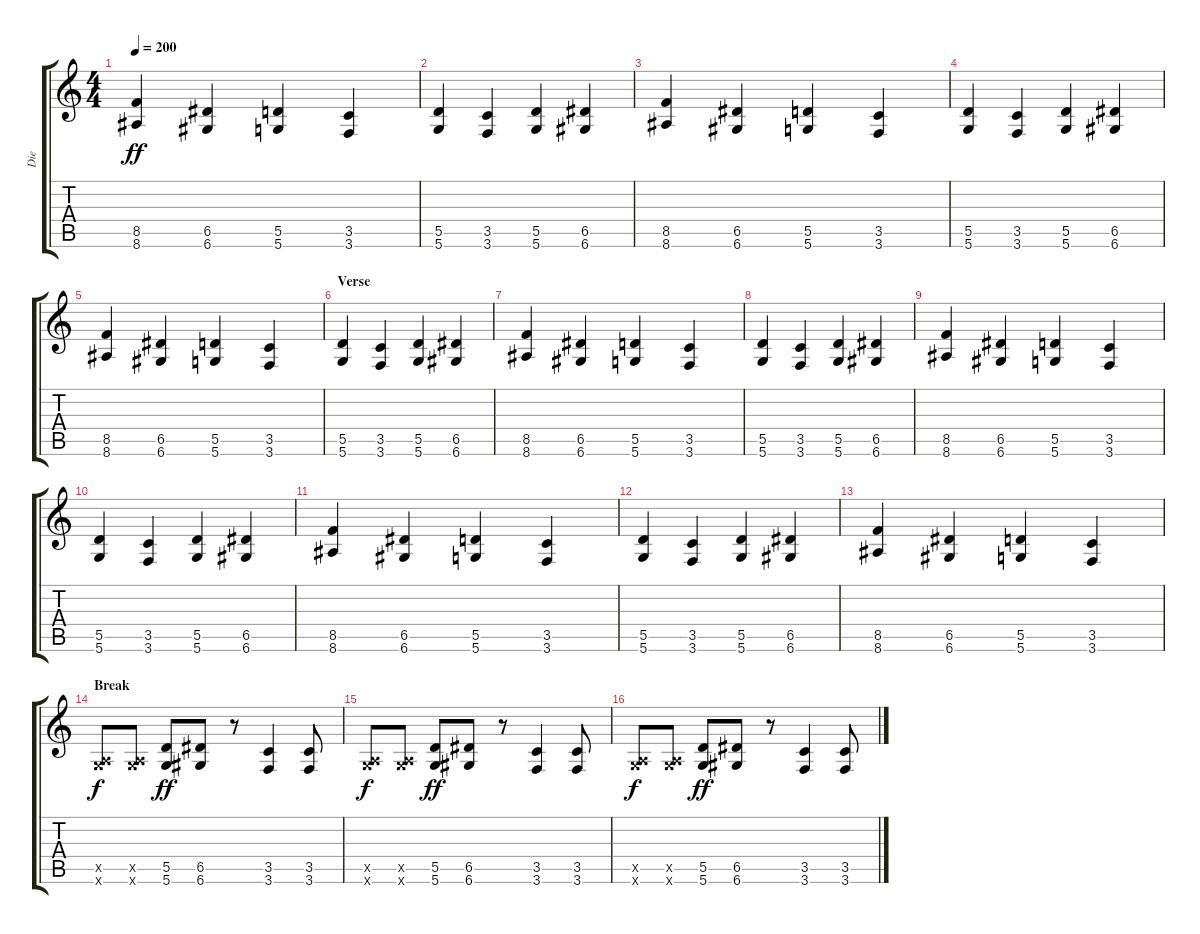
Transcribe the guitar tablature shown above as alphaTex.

\track ("Die" "Die") {instrument distortionguitar}
\staff {score tabs}
\tuning (E4 B3 G3 D3 A2 D2) {hide}
\ts (4 4)
\tempo 200
\clef g2
\ks c
(8.5 8.6).4{dy ff} (6.5 6.6).4 (5.5 5.6).4 (3.5 3.6).4 |
(5.5 5.6).4 (3.5 3.6).4 (5.5 5.6).4 (6.5 6.6).4 |
(8.5 8.6).4 (6.5 6.6).4 (5.5 5.6).4 (3.5 3.6).4 |
(5.5 5.6).4 (3.5 3.6).4 (5.5 5.6).4 (6.5 6.6).4 |
(8.5 8.6).4 (6.5 6.6).4 (5.5 5.6).4 (3.5 3.6).4 |
\section ("" "Verse")
(5.5 5.6).4 (3.5 3.6).4 (5.5 5.6).4 (6.5 6.6).4 |
(8.5 8.6).4 (6.5 6.6).4 (5.5 5.6).4 (3.5 3.6).4 |
(5.5 5.6).4 (3.5 3.6).4 (5.5 5.6).4 (6.5 6.6).4 |
(8.5 8.6).4 (6.5 6.6).4 (5.5 5.6).4 (3.5 3.6).4 |
(5.5 5.6).4 (3.5 3.6).4 (5.5 5.6).4 (6.5 6.6).4 |
(8.5 8.6).4 (6.5 6.6).4 (5.5 5.6).4 (3.5 3.6).4 |
(5.5 5.6).4 (3.5 3.6).4 (5.5 5.6).4 (6.5 6.6).4 |
(8.5 8.6).4 (6.5 6.6).4 (5.5 5.6).4 (3.5 3.6).4 |
\section ("" "Break")
(0.5{x} 5.6{x}).8{dy f} (0.5{x} 5.6{x}).8 (5.5 5.6).8{dy ff} (6.5 6.6).8 r.8 (3.5 3.6).4 (3.5 3.6).8 |
(0.5{x} 5.6{x}).8{dy f} (0.5{x} 5.6{x}).8 (5.5 5.6).8{dy ff} (6.5 6.6).8 r.8 (3.5 3.6).4 (3.5 3.6).8 |
(0.5{x} 5.6{x}).8{dy f} (0.5{x} 5.6{x}).8 (5.5 5.6).8{dy ff} (6.5 6.6).8 r.8 (3.5 3.6).4 (3.5 3.6).8
